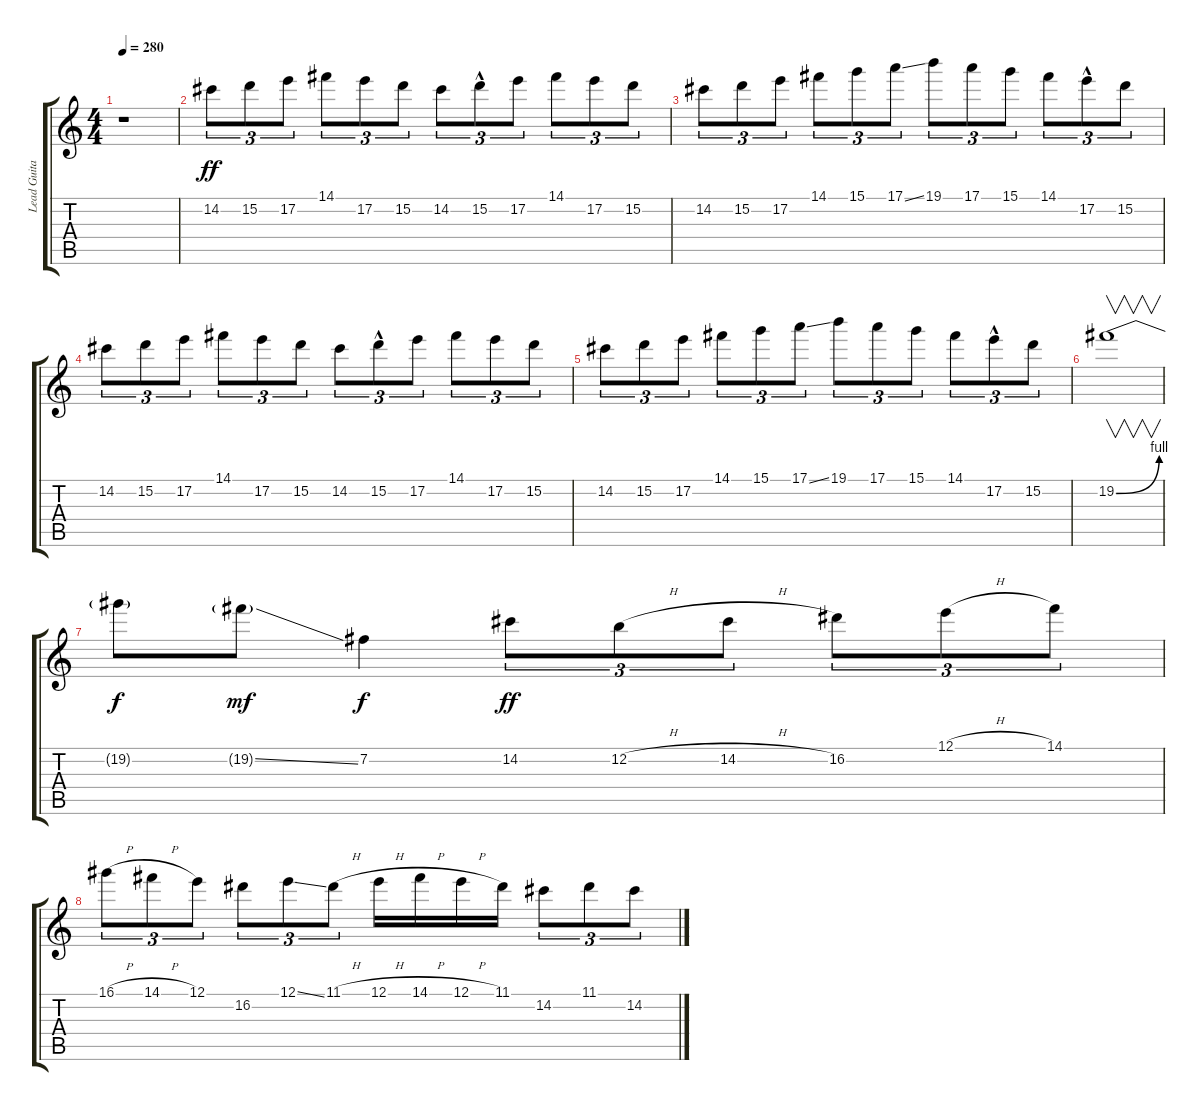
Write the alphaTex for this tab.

\track ("Lead Guitar" "Lead Guita") {instrument distortionguitar}
\staff {score tabs}
\tuning (E4 B3 G3 D3 A2 E2) {hide}
\ts (4 4)
\tempo 280
\clef g2
\ks c
r.1{dy ff} |
14.2.8{tu (3 2)} 15.2.8{tu (3 2)} 17.2.8{tu (3 2)} 14.1.8{tu (3 2)} 17.2.8{tu (3 2)} 15.2.8{tu (3 2)} 14.2.8{tu (3 2)} 15.2{hac}.8{tu (3 2)} 17.2.8{tu (3 2)} 14.1.8{tu (3 2)} 17.2.8{tu (3 2)} 15.2.8{tu (3 2)} |
14.2.8{tu (3 2)} 15.2.8{tu (3 2)} 17.2.8{tu (3 2)} 14.1.8{tu (3 2)} 15.1.8{tu (3 2)} 17.1{ss}.8{tu (3 2)} 19.1.8{tu (3 2)} 17.1.8{tu (3 2)} 15.1.8{tu (3 2)} 14.1.8{tu (3 2)} 17.2{hac}.8{tu (3 2)} 15.2.8{tu (3 2)} |
14.2.8{tu (3 2)} 15.2.8{tu (3 2)} 17.2.8{tu (3 2)} 14.1.8{tu (3 2)} 17.2.8{tu (3 2)} 15.2.8{tu (3 2)} 14.2.8{tu (3 2)} 15.2{hac}.8{tu (3 2)} 17.2.8{tu (3 2)} 14.1.8{tu (3 2)} 17.2.8{tu (3 2)} 15.2.8{tu (3 2)} |
14.2.8{tu (3 2)} 15.2.8{tu (3 2)} 17.2.8{tu (3 2)} 14.1.8{tu (3 2)} 15.1.8{tu (3 2)} 17.1{ss}.8{tu (3 2)} 19.1.8{tu (3 2)} 17.1.8{tu (3 2)} 15.1.8{tu (3 2)} 14.1.8{tu (3 2)} 17.2{hac}.8{tu (3 2)} 15.2.8{tu (3 2)} |
19.2{be (bend 0 0 60 4)}.1{v} |
19.2{t}.8{dy f} 19.2{ss g}.8{dy mf} 7.2.4{dy f} 14.2.8{tu (3 2) dy ff} 12.2{h}.8{tu (3 2)} 14.2{h}.8{tu (3 2)} 16.2.8{tu (3 2)} 12.1{h}.8{tu (3 2)} 14.1.8{tu (3 2)} |
16.1{h}.8{tu (3 2)} 14.1{h}.8{tu (3 2)} 12.1.8{tu (3 2)} 16.2.8{tu (3 2)} 12.1{ss}.8{tu (3 2)} 11.1{h}.8{tu (3 2)} 12.1{h}.16 14.1{h}.16 12.1{h}.16 11.1.16 14.2.8{tu (3 2)} 11.1.8{tu (3 2)} 14.2.8{tu (3 2)}
